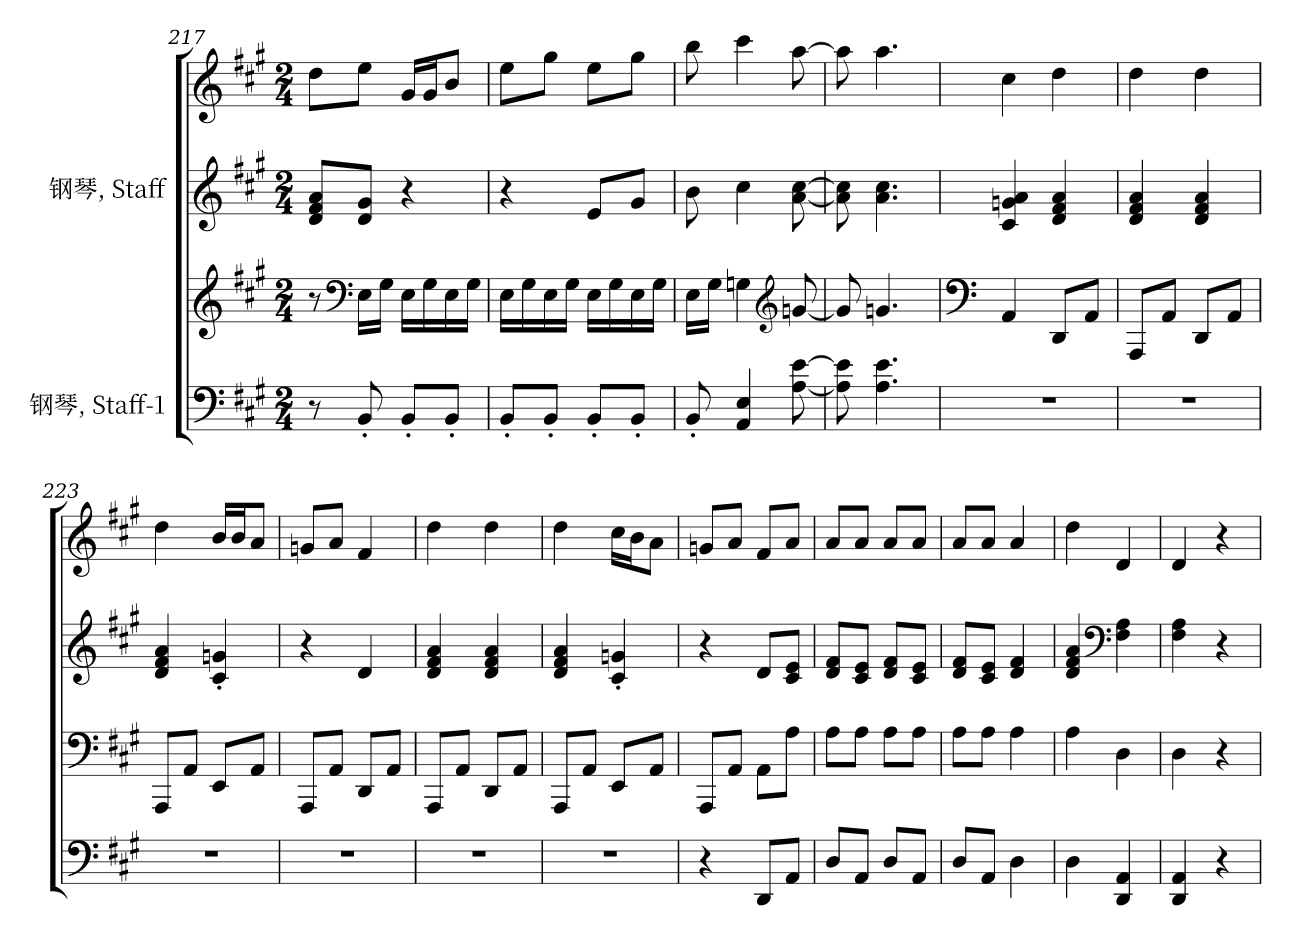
**kern	**kern	**kern	**kern
*part2	*part2	*part1	*part1
*staff4	*staff3	*staff2	*staff1
*I"钢琴, Staff-1	*	*I"钢琴, Staff	*
*clefF4	*clefG2	*clefG2	*clefG2
*k[f#c#g#]	*k[f#c#g#]	*k[f#c#g#]	*k[f#c#g#]
*M2/4	*M2/4	*M2/4	*M2/4
=217	=217	=217	=217
8r	8r	8d/ 8f#/ 8a/L	8dd\L
*	*clefF4	*	*
8BB'/	16E\LL	8d/ 8g#/J	8ee\J
.	16G#\JJ	.	.
8BB'/L	16E\LL	4r	16g#/LL
.	16G#\	.	16g#/J
8BB'/J	16E\	.	8b/J
.	16G#\JJ	.	.
!!LO:PB:g=z
=218	=218	=218	=218
8BB'/L	16E\LL	4r	8ee\L
.	16G#\	.	.
8BB'/J	16E\	.	8gg#\J
.	16G#\JJ	.	.
8BB'/L	16E\LL	8e/L	8ee\L
.	16G#\	.	.
8BB'/J	16E\	8g#/J	8gg#\J
.	16G#\JJ	.	.
=219	=219	=219	=219
8BB'/	16E\LL	8b\	8bb\
.	16G#\JJ	.	.
4AA/ 4E/	4Gn\	4cc#\	4ccc#\
*	*clefG2	*	*
[8A\ [8e\	[8gn/	[8a\ [8cc#\	[8aa\
=220	=220	=220	=220
8A\] 8e\]	8g/]	8a\] 8cc#\]	8aa\]
4.A\ 4.e\	4.gn/	4.a\ 4.cc#\	4.aa\
=221	=221	=221	=221
*	*clefF4	*	*
2r	4AA/	4c#/ 4gn/ 4a/	4cc#\
*	*	*	*MM148
.	8DD/L	4d/ 4f#/ 4a/	4dd\
.	8AA/J	.	.
=222	=222	=222	=222
2r	8AAA/L	4d/ 4f#/ 4a/	4dd\
.	8AA/J	.	.
.	8DD/L	4d/ 4f#/ 4a/	4dd\
.	8AA/J	.	.
=223	=223	=223	=223
2r	8AAA/L	4d/ 4f#/ 4a/	4dd\
.	8AA/J	.	.
.	8EE/L	4c#/' 4gn/'	16b/LL
.	.	.	16b/J
.	8AA/J	.	8a/J
!!LO:LB:g=z
=224	=224	=224	=224
2r	8AAA/L	4r	8gn/L
.	8AA/J	.	8a/J
.	8DD/L	4d/	4f#/
.	8AA/J	.	.
=225	=225	=225	=225
2r	8AAA/L	4d/ 4f#/ 4a/	4dd\
.	8AA/J	.	.
.	8DD/L	4d/ 4f#/ 4a/	4dd\
.	8AA/J	.	.
=226	=226	=226	=226
2r	8AAA/L	4d/ 4f#/ 4a/	4dd\
.	8AA/J	.	.
.	8EE/L	4c#/' 4gn/'	16cc#\LL
.	.	.	16b\J
.	8AA/J	.	8a\J
=227	=227	=227	=227
4r	8AAA/L	4r	8gn/L
.	8AA/J	.	8a/J
8DD/L	8AA\L	8d/L	8f#/L
8AA/J	8A\J	8c#/ 8e/J	8a/J
=228	=228	=228	=228
8D/L	8A\L	8d/ 8f#/L	8a/L
8AA/J	8A\J	8c#/ 8e/J	8a/J
8D/L	8A\L	8d/ 8f#/L	8a/L
8AA/J	8A\J	8c#/ 8e/J	8a/J
=229	=229	=229	=229
8D/L	8A\L	8d/ 8f#/L	8a/L
8AA/J	8A\J	8c#/ 8e/J	8a/J
4D\	4A\	4d/ 4f#/	4a/
=230	=230	=230	=230
4D\	4A\	4d/ 4f#/ 4a/	4dd\
*	*	*clefF4	*
4DD/ 4AA/	4D\	4F#\ 4A\	4d/
=231	=231	=231	=231
4DD/ 4AA/	4D\	4F#\ 4A\	4d/
4r	4r	4r	4r
=	=	=	=
*-	*-	*-	*-
